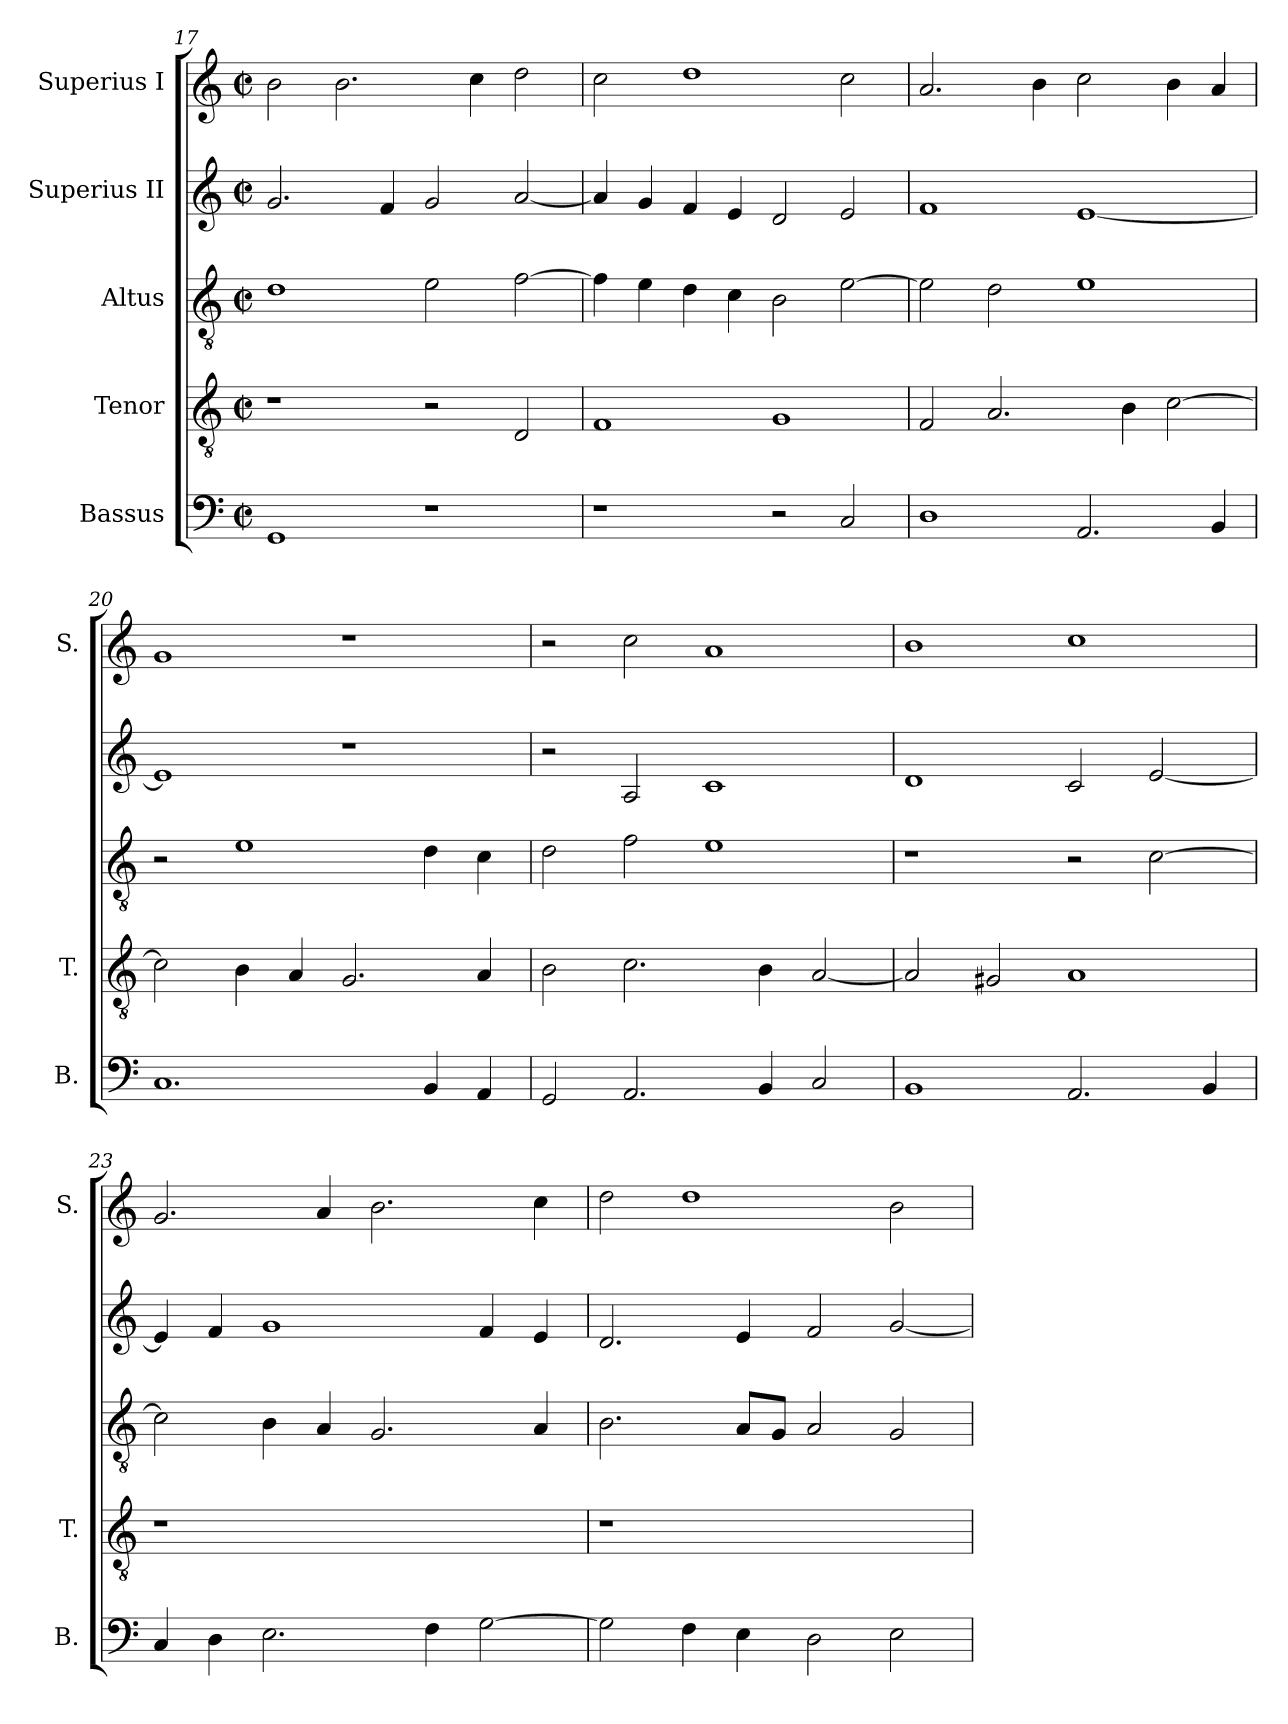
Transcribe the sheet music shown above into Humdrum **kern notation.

**kern	**kern	**kern	**kern	**kern
*part5	*part4	*part3	*part2	*part1
*staff5	*staff4	*staff3	*staff2	*staff1
*I"Bassus	*I"Tenor	*I"Altus	*I"Superius II	*I"Superius I
*I'B.	*I'T.	*	*	*I'S.
*clefF4	*clefGv2	*clefGv2	*clefG2	*clefG2
*	*ITrd7c12	*ITrd7c12	*	*
*k[]	*k[]	*k[]	*k[]	*k[]
*C:	*C:	*C:	*C:	*C:
*M2/2	*M2/2	*M2/2	*M2/2	*M2/2
*met(c|)	*met(c|)	*met(c|)	*met(c|)	*met(c|)
=17	=17	=17	=17	=17
1GGi	1r	1Di	2.gi/	2bi\
.	.	.	.	2.bi\
.	.	.	4fi/	.
1r	2r	2Ei\	2gi/	.
.	.	.	.	4cci\
.	2DDi/	[>2Fi\	[<2ai/	2ddi\
=18	=18	=18	=18	=18
1r	1FFi	4Fi\]	4ai/]	2cci\
.	.	4Ei\	4gi/	.
.	.	4Di\	4fi/	1ddi
.	.	4Ci\	4ei/	.
2r	1GGi	2BBi\	2di/	.
2Ci/	.	[>2Ei\	2ei/	2cci\
=19	=19	=19	=19	=19
1Di	2FFi/	2Ei\]	1fi	2.ai/
.	2.AAi/	2Di\	.	.
.	.	.	.	4bi\
2.AAi/	.	1Ei	[<1ei	2cci\
.	4BBi\	.	.	.
.	[>2Ci\	.	.	4bi\
4BBi/	.	.	.	4ai/
=20	=20	=20	=20	=20
1.Ci	2Ci\]	2r	1ei]	1gi
.	4BBi\	1Ei	.	.
.	4AAi/	.	.	.
.	2.GGi/	.	1r	1r
4BBi/	.	4Di\	.	.
4AAi/	4AAi/	4Ci\	.	.
!!LO:PB:g=z
=21	=21	=21	=21	=21
2GGi/	2BBi\	2Di\	2r	2r
2.AAi/	2.Ci\	2Fi\	2Ai/	2cci\
.	.	1Ei	1ci	1ai
4BBi/	4BBi\	.	.	.
2Ci/	[<2AAi/	.	.	.
=22	=22	=22	=22	=22
1BBi	2AAi/]	1r	1di	1bi
.	2GG#Xi/	.	.	.
2.AAi/	1AAi	2r	2ci/	1cci
.	.	[>2Ci\	[<2ei/	.
4BBi/	.	.	.	.
=23	=23	=23	=23	=23
!	!LO:N:vis=1	!	!	!
4Ci/	1r	2Ci\]	4ei/]	2.gi/
4Di\	.	.	4fi/	.
2.Ei\	.	4BBi\	1gi	.
.	.	4AAi/	.	4ai/
.	1ryy	2.GGi/	.	2.bi\
4Fi\	.	.	.	.
[>2Gi\	.	.	4fi/	.
.	.	4AAi/	4ei/	4cci\
=24	=24	=24	=24	=24
!	!LO:N:vis=1	!	!	!
2Gi\]	1r	2.BBi\	2.di/	2ddi\
4Fi\	.	.	.	1ddi
4Ei\	.	8AAi/L	4ei/	.
.	.	8GGi/J	.	.
2Di\	1ryy	2AAi/	2fi/	.
2Ei\	.	2GGi/	[<2gi/	2bi\
=	=	=	=	=
*-	*-	*-	*-	*-
